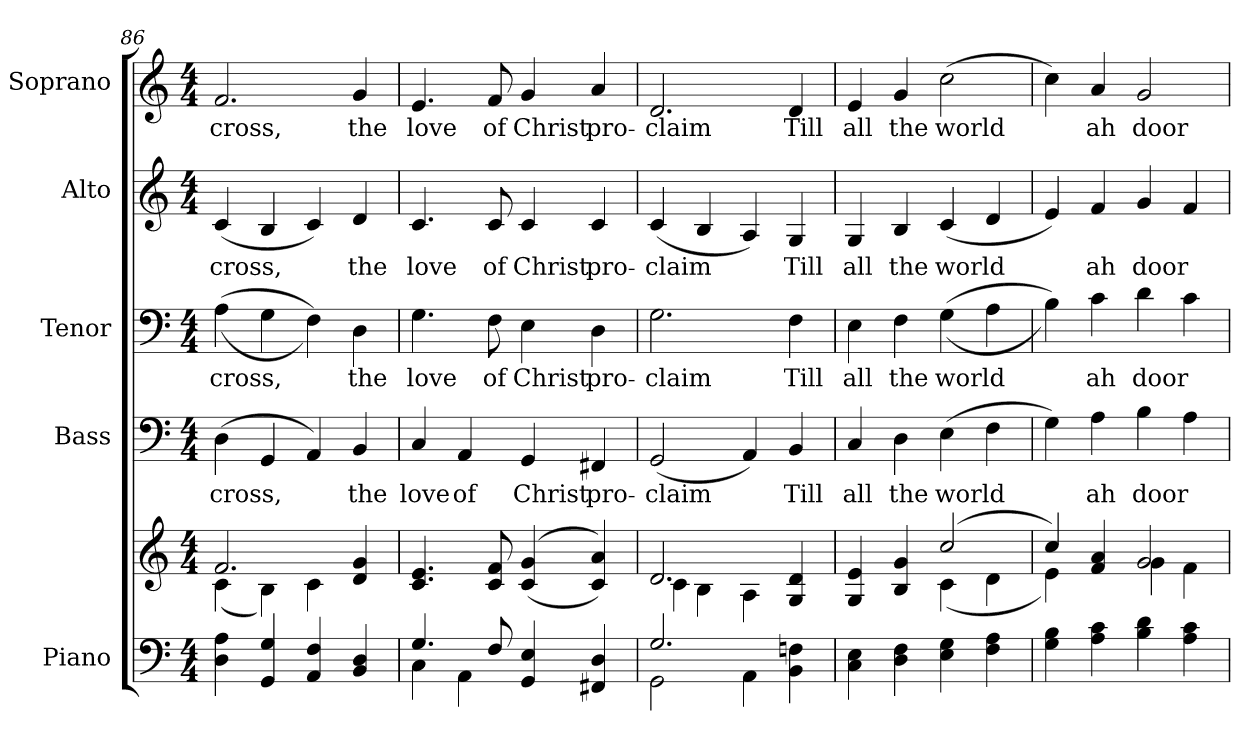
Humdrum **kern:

**kern	**kern	**kern	**text	**kern	**text	**kern	**text	**kern	**text
*part5	*part5	*part4	*part4	*part3	*part3	*part2	*part2	*part1	*part1
*staff6	*staff5	*staff4	*staff4	*staff3	*staff3	*staff2	*staff2	*staff1	*staff1
*I"Piano	*	*I"Bass	*	*I"Tenor	*	*I"Alto	*	*I"Soprano	*
*I'Pno.	*	*I'B.	*	*I'T.	*	*I'A.	*	*I'S.	*
*clefF4	*clefG2	*clefF4	*	*clefF4	*	*clefG2	*	*clefG2	*
*k[]	*k[]	*k[]	*	*k[]	*	*k[]	*	*k[]	*
*C:	*C:	*C:	*	*C:	*	*C:	*	*C:	*
*M4/4	*M4/4	*M4/4	*	*M4/4	*	*M4/4	*	*M4/4	*
=86	=86	=86	=86	=86	=86	=86	=86	=86	=86
*	*^	*	*	*	*	*	*	*	*
!	!	!	!	!LO:LY:b:color=#000000	!	!	!	!	!	!
!	!	!	!	!	!	!LO:LY:b:color=#000000	!	!	!	!
!	!	!	!	!	!	!	!	!LO:LY:b:color=#000000	!	!
!	!	!	!	!	!	!	!	!	!	!LO:LY:b:color=#000000
4Di\ 4Ai	2.fi/	(4ci\	(4Di\	cross,	((4Ai\	cross,	(4ci/	cross,	2.fi/	cross,
4GGi/ 4Gi	.	4Bi\)	4GGi/	.	4Gi\	.	4Bi/	.	.	.
4AAi/ 4Fi	.	4ci\	4AAi/)	.	4Fi\))	.	4ci/)	.	.	.
!	!	!	!	!LO:LY:b:color=#000000	!	!	!	!	!	!
!	!	!	!	!	!	!LO:LY:b:color=#000000	!	!	!	!
!	!	!	!	!	!	!	!	!LO:LY:b:color=#000000	!	!
!	!	!	!	!	!	!	!	!	!	!LO:LY:b:color=#000000
4BBi/ 4Di	4di/ 4gi	4ryy	4BBi/	the	4Di\	the	4di/	the	4gi/	the
*	*v	*v	*	*	*	*	*	*	*	*
=87	=87	=87	=87	=87	=87	=87	=87	=87	=87
*^	*	*	*	*	*	*	*	*	*
*	*	*^	*	*	*	*	*	*	*	*
!	!	!	!	!	!LO:LY:b:color=#000000	!	!	!	!	!	!
*	*	*v	*v	*	*	*	*	*	*	*	*
*	*	*^	*	*	*	*	*	*	*	*
!	!	!	!	!	!	!	!LO:LY:b:color=#000000	!	!	!	!
*	*	*v	*v	*	*	*	*	*	*	*	*
*	*	*^	*	*	*	*	*	*	*	*
!	!	!	!	!	!	!	!	!	!LO:LY:b:color=#000000	!	!
*	*	*v	*v	*	*	*	*	*	*	*	*
*	*	*^	*	*	*	*	*	*	*	*
!	!	!	!	!	!	!	!	!	!	!	!LO:LY:b:color=#000000
*	*	*v	*v	*	*	*	*	*	*	*	*
4.Gi/	4Ci\	4.ci/ 4.ei	4Ci/	love	4.Gi\	love	4.ci/	love	4.ei/	love
!	!	!	!	!LO:LY:b:color=#000000	!	!	!	!	!	!
.	4AAi\	.	4AAi/	of	.	.	.	.	.	.
!	!	!	!	!	!	!LO:LY:b:color=#000000	!	!	!	!
!	!	!	!	!	!	!	!	!LO:LY:b:color=#000000	!	!
!	!	!	!	!	!	!	!	!	!	!LO:LY:b:color=#000000
8Fi/	.	8ci/ 8fi	.	.	8Fi\	of	8ci/	of	8fi/	of
!	!	!	!	!LO:LY:b:color=#000000	!	!	!	!	!	!
!	!	!	!	!	!	!LO:LY:b:color=#000000	!	!	!	!
!	!	!	!	!	!	!	!	!LO:LY:b:color=#000000	!	!
!	!	!	!	!	!	!	!	!	!	!LO:LY:b:color=#000000
4GGi/ 4Ei	2ryy	((4ci/ 4gi	4GGi/	Christ	4Ei\	Christ	4ci/	Christ	4gi/	Christ
!	!	!	!	!LO:LY:b:color=#000000	!	!	!	!	!	!
!	!	!	!	!	!	!LO:LY:b:color=#000000	!	!	!	!
!	!	!	!	!	!	!	!	!LO:LY:b:color=#000000	!	!
!	!	!	!	!	!	!	!	!	!	!LO:LY:b:color=#000000
4FF#Xi/ 4Di	.	4ci/ 4ai))	4FF#Xi/	pro-	4Di\	pro-	4ci/	pro-	4ai/	pro-
!!LO:PB:g=z
=88	=88	=88	=88	=88	=88	=88	=88	=88	=88	=88
*	*	*^	*	*	*	*	*	*	*	*
!	!	!	!	!	!LO:LY:b:color=#000000	!	!	!	!	!	!
!	!	!	!	!	!	!	!LO:LY:b:color=#000000	!	!	!	!
!	!	!	!	!	!	!	!	!	!LO:LY:b:color=#000000	!	!
!	!	!	!	!	!	!	!	!	!	!	!LO:LY:b:color=#000000
2.Gi/	2GGi\	2.di/	4ci\	(2GGi/	-claim	2.Gi\	-claim	(4ci/	-claim	2.di/	-claim
.	.	.	4Bi\	.	.	.	.	4Bi/	.	.	.
.	4AAi\	.	4Ai\	4AAi/)	.	.	.	4Ai/)	.	.	.
!	!	!	!	!	!LO:LY:b:color=#000000	!	!	!	!	!	!
!	!	!	!	!	!	!	!LO:LY:b:color=#000000	!	!	!	!
!	!	!	!	!	!	!	!	!	!LO:LY:b:color=#000000	!	!
!	!	!	!	!	!	!	!	!	!	!	!LO:LY:b:color=#000000
4BBi\ 4Fni	4ryy	4Gi/ 4di	4ryy	4BBi/	Till	4Fi\	Till	4Gi/	Till	4di/	Till
*v	*v	*	*	*	*	*	*	*	*	*	*
=89	=89	=89	=89	=89	=89	=89	=89	=89	=89	=89
*^	*	*	*	*	*	*	*	*	*	*
!	!	!	!	!	!LO:LY:b:color=#000000	!	!	!	!	!	!
*v	*v	*	*	*	*	*	*	*	*	*	*
*^	*	*	*	*	*	*	*	*	*	*
!	!	!	!	!	!	!	!LO:LY:b:color=#000000	!	!	!	!
*v	*v	*	*	*	*	*	*	*	*	*	*
*^	*	*	*	*	*	*	*	*	*	*
!	!	!	!	!	!	!	!	!	!LO:LY:b:color=#000000	!	!
*v	*v	*	*	*	*	*	*	*	*	*	*
*^	*	*	*	*	*	*	*	*	*	*
!	!	!	!	!	!	!	!	!	!	!	!LO:LY:b:color=#000000
*v	*v	*	*	*	*	*	*	*	*	*	*
4Ci\ 4Ei	4Gi/ 4ei	2ryy	4Ci/	all	4Ei\	all	4Gi/	all	4ei/	all
!	!	!	!	!LO:LY:b:color=#000000	!	!	!	!	!	!
!	!	!	!	!	!	!LO:LY:b:color=#000000	!	!	!	!
!	!	!	!	!	!	!	!	!LO:LY:b:color=#000000	!	!
!	!	!	!	!	!	!	!	!	!	!LO:LY:b:color=#000000
4Di\ 4Fi	4Bi/ 4gi	.	4Di\	the	4Fi\	the	4Bi/	the	4gi/	the
!	!	!	!	!LO:LY:b:color=#000000	!	!	!	!	!	!
!	!	!	!	!	!	!LO:LY:b:color=#000000	!	!	!	!
!	!	!	!	!	!	!	!	!LO:LY:b:color=#000000	!	!
!	!	!	!	!	!	!	!	!	!	!LO:LY:b:color=#000000
4Ei\ 4Gi	(2cci/	(4ci\	(4Ei\	world	((4Gi\	world	(4ci/	world	(2cci\	world
4Fi\ 4Ai	.	4di\	4Fi\	.	4Ai\	.	4di/	.	.	.
=90	=90	=90	=90	=90	=90	=90	=90	=90	=90	=90
4Gi\ 4Bi	4cci/)	4ei\)	4Gi\)	.	4Bi\))	.	4ei/)	.	4cci\)	.
!	!	!	!	!LO:LY:b:color=#000000	!	!	!	!	!	!
!	!	!	!	!	!	!LO:LY:b:color=#000000	!	!	!	!
!	!	!	!	!	!	!	!	!LO:LY:b:color=#000000	!	!
!	!	!	!	!	!	!	!	!	!	!LO:LY:b:color=#000000
4Ai\ 4ci	4fi/ 4ai	4ryy	4Ai\	ah	4ci\	ah	4fi/	ah	4ai/	ah
!	!	!	!	!LO:LY:b:color=#000000	!	!	!	!	!	!
!	!	!	!	!	!	!LO:LY:b:color=#000000	!	!	!	!
!	!	!	!	!	!	!	!	!LO:LY:b:color=#000000	!	!
!	!	!	!	!	!	!	!	!	!	!LO:LY:b:color=#000000
4Bi\ 4di	2gi/	4gi\	4Bi\	door	4di\	door	4gi/	door	2gi/	door
4Ai\ 4ci	.	4fi\	4Ai\	.	4ci\	.	4fi/	.	.	.
*	*v	*v	*	*	*	*	*	*	*	*
=	=	=	=	=	=	=	=	=	=
*-	*-	*-	*-	*-	*-	*-	*-	*-	*-
